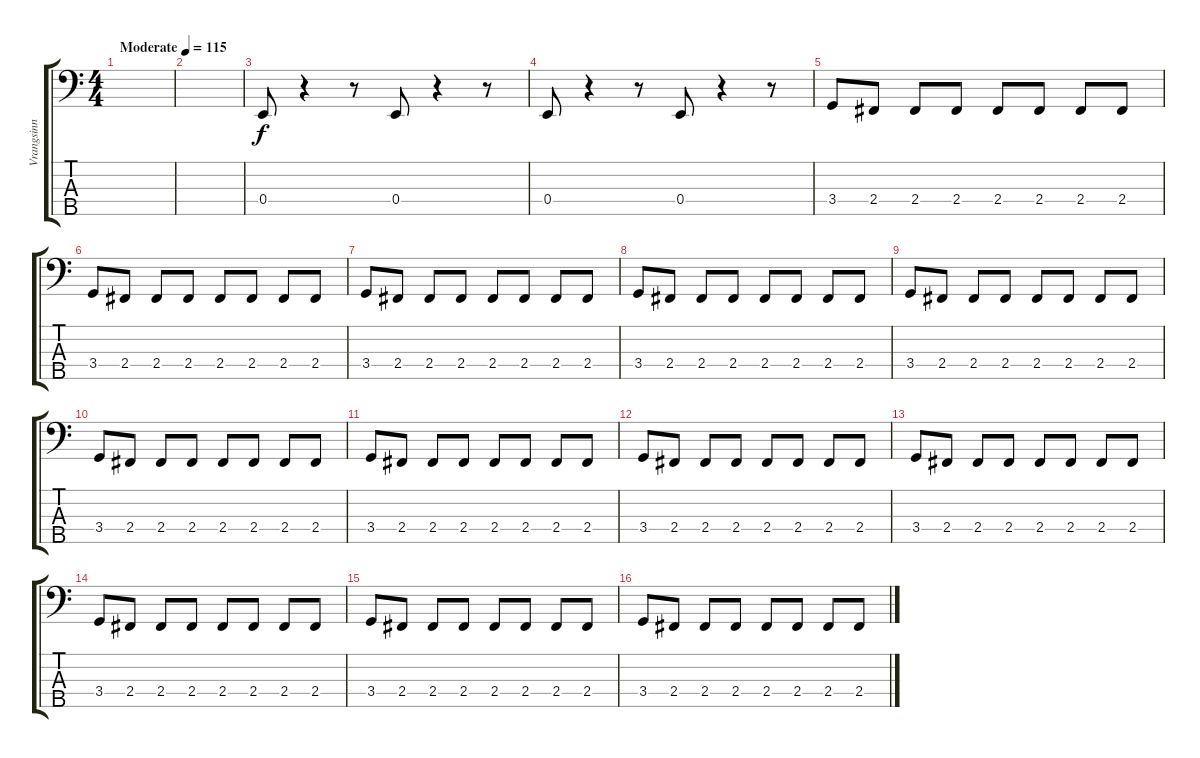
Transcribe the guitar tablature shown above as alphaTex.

\track ("Vrangsinn" "Vrangsinn") {instrument electricbasspick}
\staff {score tabs}
\tuning (G2 D2 A1 E1 B0) {hide}
\ts (4 4)
\tempo (115 "Moderate")
\clef f4
\ks c
|
|
0.4.8 r.4 r.8 0.4.8 r.4 r.8 |
0.4.8 r.4 r.8 0.4.8 r.4 r.8 |
3.4.8 2.4.8 2.4.8 2.4.8 2.4.8 2.4.8 2.4.8 2.4.8 |
3.4.8 2.4.8 2.4.8 2.4.8 2.4.8 2.4.8 2.4.8 2.4.8 |
3.4.8 2.4.8 2.4.8 2.4.8 2.4.8 2.4.8 2.4.8 2.4.8 |
3.4.8 2.4.8 2.4.8 2.4.8 2.4.8 2.4.8 2.4.8 2.4.8 |
3.4.8 2.4.8 2.4.8 2.4.8 2.4.8 2.4.8 2.4.8 2.4.8 |
3.4.8 2.4.8 2.4.8 2.4.8 2.4.8 2.4.8 2.4.8 2.4.8 |
3.4.8 2.4.8 2.4.8 2.4.8 2.4.8 2.4.8 2.4.8 2.4.8 |
3.4.8 2.4.8 2.4.8 2.4.8 2.4.8 2.4.8 2.4.8 2.4.8 |
3.4.8 2.4.8 2.4.8 2.4.8 2.4.8 2.4.8 2.4.8 2.4.8 |
3.4.8 2.4.8 2.4.8 2.4.8 2.4.8 2.4.8 2.4.8 2.4.8 |
3.4.8 2.4.8 2.4.8 2.4.8 2.4.8 2.4.8 2.4.8 2.4.8 |
3.4.8 2.4.8 2.4.8 2.4.8 2.4.8 2.4.8 2.4.8 2.4.8
